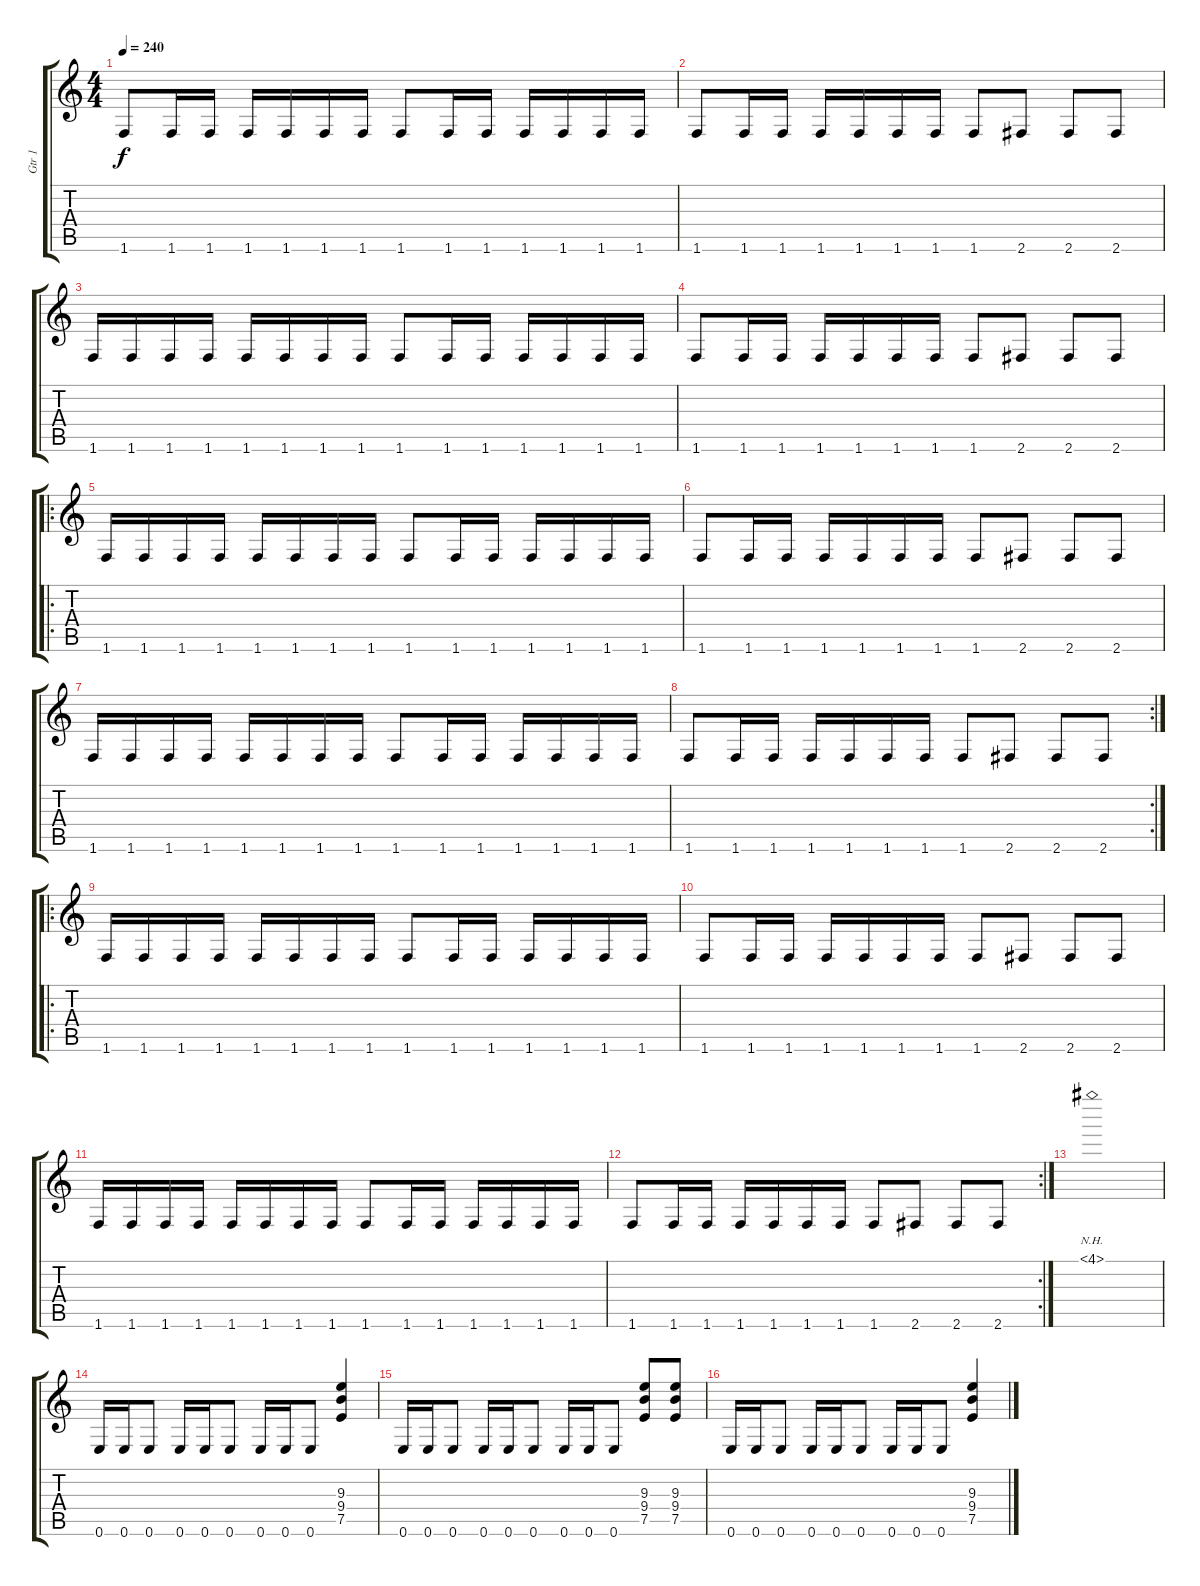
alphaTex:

\track ("Gtr 1" "Gtr 1") {instrument distortionguitar}
\staff {score tabs}
\tuning (E4 B3 G3 D3 A2 E2) {hide}
\ts (4 4)
\tempo 240
\clef g2
\ks c
1.6.8{dy f} 1.6.16 1.6.16 1.6.16 1.6.16 1.6.16 1.6.16 1.6.8 1.6.16 1.6.16 1.6.16 1.6.16 1.6.16 1.6.16 |
1.6.8 1.6.16 1.6.16 1.6.16 1.6.16 1.6.16 1.6.16 1.6.8 2.6.8 2.6.8 2.6.8 |
1.6.16 1.6.16 1.6.16 1.6.16 1.6.16 1.6.16 1.6.16 1.6.16 1.6.8 1.6.16 1.6.16 1.6.16 1.6.16 1.6.16 1.6.16 |
1.6.8 1.6.16 1.6.16 1.6.16 1.6.16 1.6.16 1.6.16 1.6.8 2.6.8 2.6.8 2.6.8 |
\ro
1.6.16 1.6.16 1.6.16 1.6.16 1.6.16 1.6.16 1.6.16 1.6.16 1.6.8 1.6.16 1.6.16 1.6.16 1.6.16 1.6.16 1.6.16 |
1.6.8 1.6.16 1.6.16 1.6.16 1.6.16 1.6.16 1.6.16 1.6.8 2.6.8 2.6.8 2.6.8 |
1.6.16 1.6.16 1.6.16 1.6.16 1.6.16 1.6.16 1.6.16 1.6.16 1.6.8 1.6.16 1.6.16 1.6.16 1.6.16 1.6.16 1.6.16 |
\rc 2
1.6.8 1.6.16 1.6.16 1.6.16 1.6.16 1.6.16 1.6.16 1.6.8 2.6.8 2.6.8 2.6.8 |
\ro
1.6.16 1.6.16 1.6.16 1.6.16 1.6.16 1.6.16 1.6.16 1.6.16 1.6.8 1.6.16 1.6.16 1.6.16 1.6.16 1.6.16 1.6.16 |
1.6.8 1.6.16 1.6.16 1.6.16 1.6.16 1.6.16 1.6.16 1.6.8 2.6.8 2.6.8 2.6.8 |
1.6.16 1.6.16 1.6.16 1.6.16 1.6.16 1.6.16 1.6.16 1.6.16 1.6.8 1.6.16 1.6.16 1.6.16 1.6.16 1.6.16 1.6.16 |
\rc 2
1.6.8 1.6.16 1.6.16 1.6.16 1.6.16 1.6.16 1.6.16 1.6.8 2.6.8 2.6.8 2.6.8 |
4.1{nh}.1 |
0.6.16 0.6.16 0.6.8 0.6.16 0.6.16 0.6.8 0.6.16 0.6.16 0.6.8 (9.3 9.4 7.5).4 |
0.6.16 0.6.16 0.6.8 0.6.16 0.6.16 0.6.8 0.6.16 0.6.16 0.6.8 (9.3 9.4 7.5).8 (9.3 9.4 7.5).8 |
0.6.16 0.6.16 0.6.8 0.6.16 0.6.16 0.6.8 0.6.16 0.6.16 0.6.8 (9.3 9.4 7.5).4
